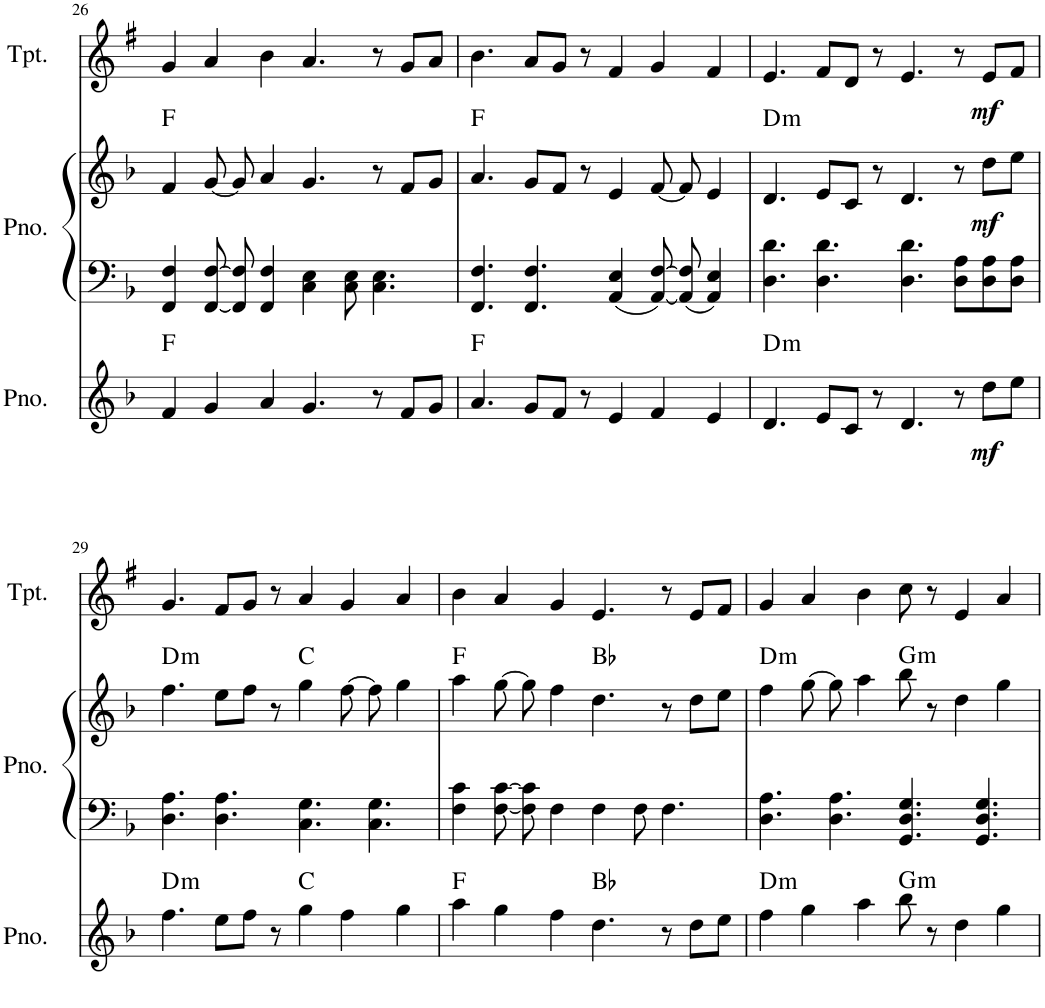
**kern	**dynam	**harte	**kern	**kern	**dynam	**harte	**kern	**dynam
*part3	*part3	*part3	*part2	*part2	*part2	*part2	*part1	*part1
*staff4	*staff4	*	*staff3	*staff2	*staff2/3	*	*staff1	*staff1
*I"Piano	*	*	*I"Piano	*	*	*	*I"Trumpet Bb	*
*I'Pno.	*	*	*I'Pno.	*	*	*	*I'Tpt.	*
!!LO:PB:g=z
*clefG2	*	*	*clefF4	*clefG2	*	*	*clefG2	*
*	*	*	*	*	*	*	*Trd1c2	*
*k[b-]	*	*	*k[b-]	*k[b-]	*	*	*k[f#]	*
*M12/8	*	*	*M12/8	*M12/8	*	*	*M12/8	*
=26	=26	=26	=26	=26	=26	=26	=26	=26
4f/	.	F:maj	4FF/ 4F/	4f/	.	F:maj	4g/	.
4g/	.	.	[8FF/ [8F/	[8g/	.	.	4a/	.
.	.	.	8FF/] 8F/]	8g/]	.	.	.	.
4a/	.	.	4FF/ 4F/	4a/	.	.	4b\	.
4.g/	.	.	4C\ 4E\	4.g/	.	.	4.a/	.
.	.	.	8C\ 8E\	.	.	.	.	.
8r	.	.	4.C\ 4.E\	8r	.	.	8r	.
8f/L	.	.	.	8f/L	.	.	8g/L	.
8g/J	.	.	.	8g/J	.	.	8a/J	.
=27	=27	=27	=27	=27	=27	=27	=27	=27
4.a/	.	F:maj	4.FF/ 4.F/	4.a/	.	F:maj	4.b\	.
8g/L	.	.	4.FF/ 4.F/	8g/L	.	.	8a/L	.
8f/J	.	.	.	8f/J	.	.	8g/J	.
8r	.	.	.	8r	.	.	8r	.
4e/	.	.	4AA/ 4E/	4e/	.	.	4f#/	.
4f/	.	.	[8AA/ [8F/	[8f/	.	.	4g/	.
.	.	.	8AA/] 8F/]	8f/]	.	.	.	.
4e/	.	.	4AA/ 4E/	4e/	.	.	4f#/	.
=28	=28	=28	=28	=28	=28	=28	=28	=28
!	!	!LO:H:kt=m	!	!	!	!LO:H:kt=m	!	!
4.d/	.	D:min	4.D\ 4.d\	4.d/	.	D:min	4.e/	.
8e/L	.	.	4.D\ 4.d\	8e/L	.	.	8f#/L	.
8c/J	.	.	.	8c/J	.	.	8d/J	.
8r	.	.	.	8r	.	.	8r	.
4.d/	.	.	4.D\ 4.d\	4.d/	.	.	4.e/	.
8r	.	.	8D\ 8A\L	8r	.	.	8r	.
!	!LO:DY:b	!	!	!	!LO:DY:b	!	!	!LO:DY:b
8dd\L	mf	.	8D\ 8A\	8dd\L	mf	.	8e/L	mf
8ee\J	.	.	8D\ 8A\J	8ee\J	.	.	8f#/J	.
!!LO:LB:g=z
=29	=29	=29	=29	=29	=29	=29	=29	=29
!	!	!LO:H:kt=m	!	!	!	!LO:H:kt=m	!	!
4.ff\	.	D:min	4.D\ 4.A\	4.ff\	.	D:min	4.g/	.
8ee\L	.	.	4.D\ 4.A\	8ee\L	.	.	8f#/L	.
8ff\J	.	.	.	8ff\J	.	.	8g/J	.
8r	.	.	.	8r	.	.	8r	.
4gg\	.	C:maj	4.C\ 4.G\	4gg\	.	C:maj	4a/	.
4ff\	.	.	.	[8ff\	.	.	4g/	.
.	.	.	4.C\ 4.G\	8ff\]	.	.	.	.
4gg\	.	.	.	4gg\	.	.	4a/	.
=30	=30	=30	=30	=30	=30	=30	=30	=30
4aa\	.	F:maj	4F\ 4c\	4aa\	.	F:maj	4b\	.
4gg\	.	.	[8F\ [8c\	[8gg\	.	.	4a/	.
.	.	.	8F\] 8c\]	8gg\]	.	.	.	.
4ff\	.	.	4F\	4ff\	.	.	4g/	.
4.dd\	.	Bb:maj	4F\	4.dd\	.	Bb:maj	4.e/	.
.	.	.	8F\	.	.	.	.	.
8r	.	.	4.F\	8r	.	.	8r	.
8dd\L	.	.	.	8dd\L	.	.	8e/L	.
8ee\J	.	.	.	8ee\J	.	.	8f#/J	.
=31	=31	=31	=31	=31	=31	=31	=31	=31
!	!	!LO:H:kt=m	!	!	!	!LO:H:kt=m	!	!
4ff\	.	D:min	4.D\ 4.A\	4ff\	.	D:min	4g/	.
4gg\	.	.	.	[8gg\	.	.	4a/	.
.	.	.	4.D\ 4.A\	8gg\]	.	.	.	.
4aa\	.	.	.	4aa\	.	.	4b\	.
!	!	!LO:H:kt=m	!	!	!	!LO:H:kt=m	!	!
8bb-\	.	G:min	4.GG/ 4.D/ 4.G/	8bb-\	.	G:min	8cc\	.
8r	.	.	.	8r	.	.	8r	.
4dd\	.	.	.	4dd\	.	.	4e/	.
.	.	.	4.GG/ 4.D/ 4.G/	.	.	.	.	.
4gg\	.	.	.	4gg\	.	.	4a/	.
=	=	=	=	=	=	=	=	=
*-	*-	*-	*-	*-	*-	*-	*-	*-
